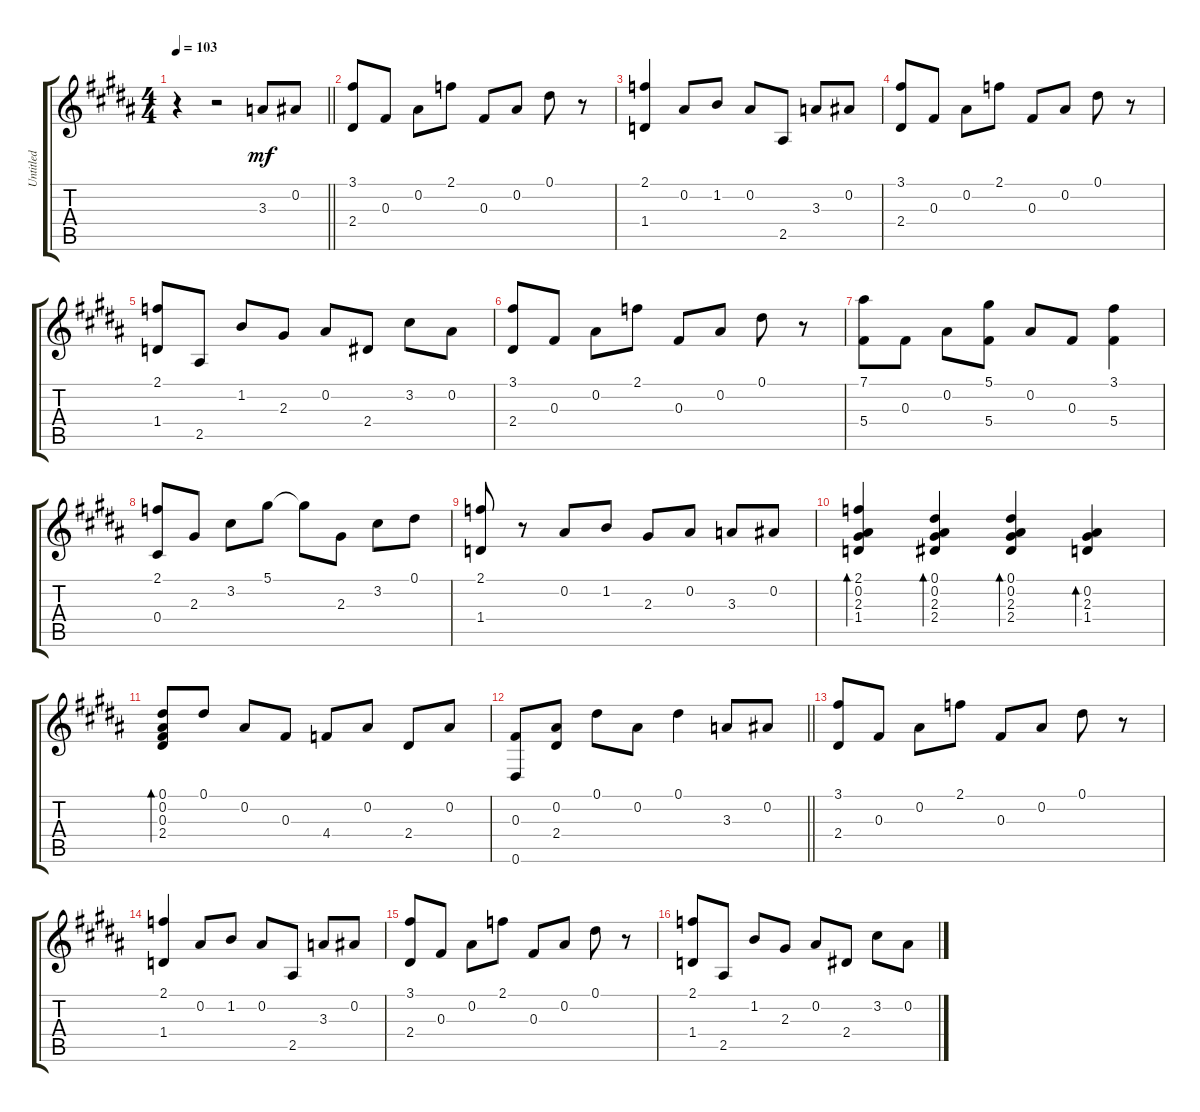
\track ("Untitled" "Untitled") {instrument acousticguitarsteel}
\staff {score tabs}
\tuning (Eb4 Bb3 Gb3 Db3 Ab2 Eb2) {hide}
\ts (4 4)
\tempo 103
\clef g2
\barLineRight lightlight
\ks b
r.4{dy mf instrument acousticguitarsteel} r.2 3.3.8 0.2.8 |
\ks g#minor
(3.1 2.4).8 0.3.8 0.2.8 2.1.8 0.3.8 0.2.8 0.1.8 r.8 |
(2.1 1.4).4 0.2.8 1.2.8 0.2.8 2.5.8 3.3.8 0.2.8 |
\ks b
(3.1 2.4).8 0.3.8 0.2.8 2.1.8 0.3.8 0.2.8 0.1.8 r.8 |
\ks g#minor
(2.1 1.4).8 2.5.8 1.2.8 2.3.8 0.2.8 2.4.8 3.2.8 0.2.8 |
(3.1 2.4).8 0.3.8 0.2.8 2.1.8 0.3.8 0.2.8 0.1.8 r.8 |
\ks b
(7.1 5.4).8 0.3.8 0.2.8 (5.1 5.4).8 0.2.8 0.3.8 (3.1 5.4).4 |
\ks g#minor
(2.1 0.4).8 2.3.8 3.2.8 5.1.8 5.1{t}.8 2.3.8 3.2.8 0.1.8 |
(2.1 1.4).8 r.8 0.2.8 1.2.8 2.3.8 0.2.8 3.3.8 0.2.8 |
\ks b
(2.1 0.2 2.3 1.4).4{bd 30} (0.1 0.2 2.3 2.4).4{bd 30} (0.1 0.2 2.3 2.4).4{bd 30} (0.2 2.3 1.4).4{bd 30} |
\ks g#minor
(0.1 0.2 0.3 2.4).8{bd 30} 0.1.8 0.2.8 0.3.8 4.4.8 0.2.8 2.4.8 0.2.8 |
\barLineRight lightlight
(0.3 0.6).8 (0.2 2.4).8 0.1.8 0.2.8 0.1.4 3.3.8 0.2.8 |
\ks b
(3.1 2.4).8 0.3.8 0.2.8 2.1.8 0.3.8 0.2.8 0.1.8 r.8 |
\ks g#minor
(2.1 1.4).4 0.2.8 1.2.8 0.2.8 2.5.8 3.3.8 0.2.8 |
\ks b
(3.1 2.4).8 0.3.8 0.2.8 2.1.8 0.3.8 0.2.8 0.1.8 r.8 |
\ks g#minor
(2.1 1.4).8 2.5.8 1.2.8 2.3.8 0.2.8 2.4.8 3.2.8 0.2.8
